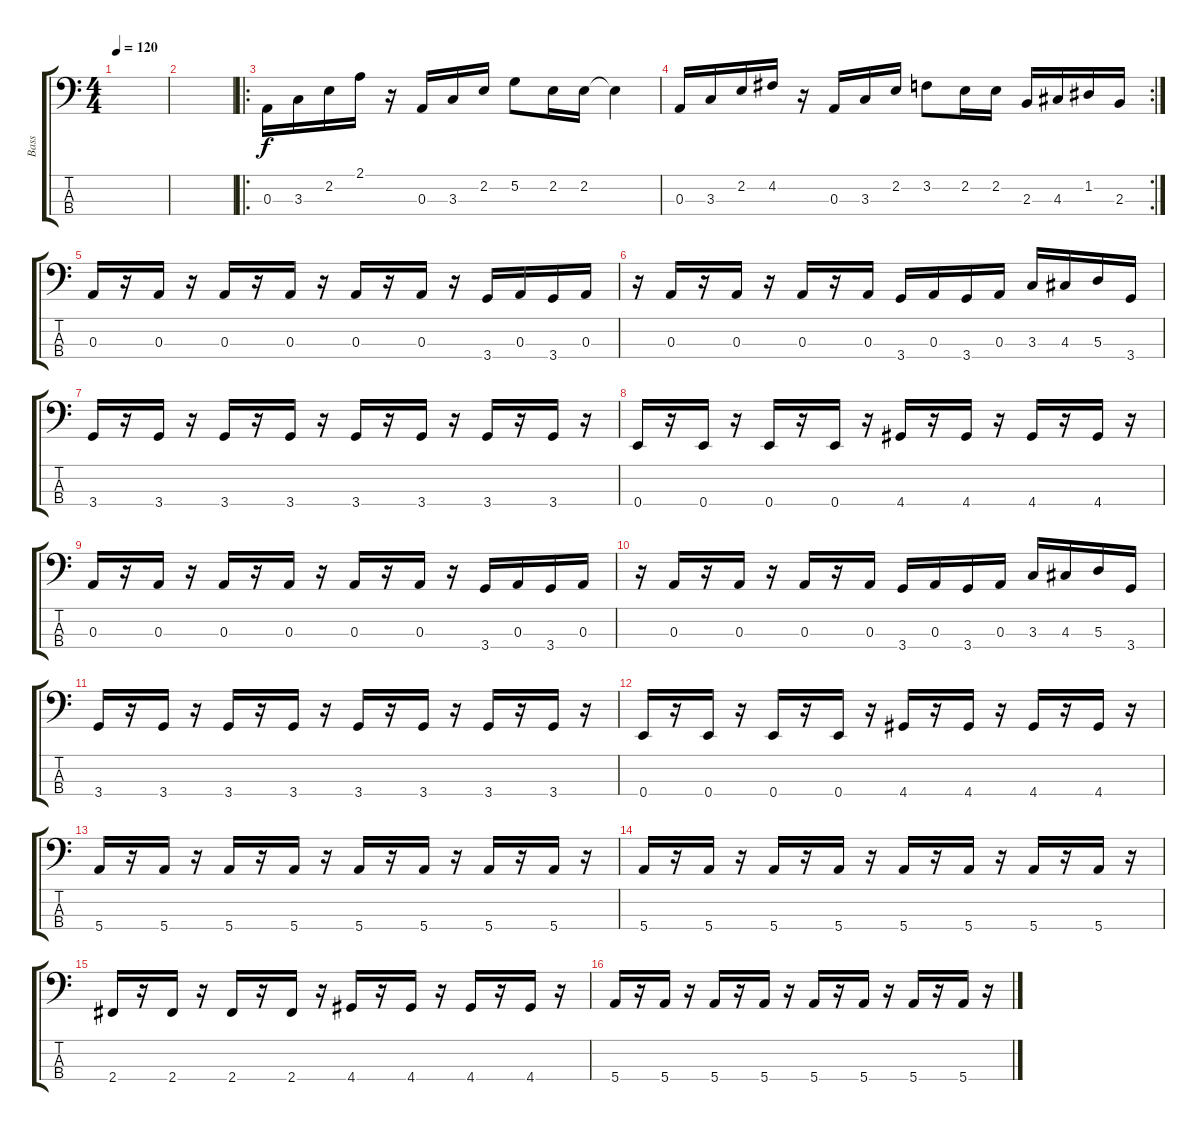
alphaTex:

\track ("Bass" "Bass") {instrument electricbasspick}
\staff {score tabs}
\tuning (G2 D2 A1 E1) {hide}
\ts (4 4)
\tempo 120
\clef f4
\ks c
|
|
\ro
0.3.16 3.3.16 2.2.16 2.1.16 r.16 0.3.16 3.3.16 2.2.16 5.2.8 2.2.16 2.2.16 2.2{t}.4 |
\rc 2
0.3.16 3.3.16 2.2.16 4.2.16 r.16 0.3.16 3.3.16 2.2.16 3.2.8 2.2.16 2.2.16 2.3.16 4.3.16 1.2.16 2.3.16 |
0.3.16 r.16 0.3.16 r.16 0.3.16 r.16 0.3.16 r.16 0.3.16 r.16 0.3.16 r.16 3.4.16 0.3.16 3.4.16 0.3.16 |
r.16 0.3.16 r.16 0.3.16 r.16 0.3.16 r.16 0.3.16 3.4.16 0.3.16 3.4.16 0.3.16 3.3.16 4.3.16 5.3.16 3.4.16 |
3.4.16 r.16 3.4.16 r.16 3.4.16 r.16 3.4.16 r.16 3.4.16 r.16 3.4.16 r.16 3.4.16 r.16 3.4.16 r.16 |
0.4.16 r.16 0.4.16 r.16 0.4.16 r.16 0.4.16 r.16 4.4.16 r.16 4.4.16 r.16 4.4.16 r.16 4.4.16 r.16 |
0.3.16 r.16 0.3.16 r.16 0.3.16 r.16 0.3.16 r.16 0.3.16 r.16 0.3.16 r.16 3.4.16 0.3.16 3.4.16 0.3.16 |
r.16 0.3.16 r.16 0.3.16 r.16 0.3.16 r.16 0.3.16 3.4.16 0.3.16 3.4.16 0.3.16 3.3.16 4.3.16 5.3.16 3.4.16 |
3.4.16 r.16 3.4.16 r.16 3.4.16 r.16 3.4.16 r.16 3.4.16 r.16 3.4.16 r.16 3.4.16 r.16 3.4.16 r.16 |
0.4.16 r.16 0.4.16 r.16 0.4.16 r.16 0.4.16 r.16 4.4.16 r.16 4.4.16 r.16 4.4.16 r.16 4.4.16 r.16 |
5.4.16 r.16 5.4.16 r.16 5.4.16 r.16 5.4.16 r.16 5.4.16 r.16 5.4.16 r.16 5.4.16 r.16 5.4.16 r.16 |
5.4.16 r.16 5.4.16 r.16 5.4.16 r.16 5.4.16 r.16 5.4.16 r.16 5.4.16 r.16 5.4.16 r.16 5.4.16 r.16 |
2.4.16 r.16 2.4.16 r.16 2.4.16 r.16 2.4.16 r.16 4.4.16 r.16 4.4.16 r.16 4.4.16 r.16 4.4.16 r.16 |
5.4.16 r.16 5.4.16 r.16 5.4.16 r.16 5.4.16 r.16 5.4.16 r.16 5.4.16 r.16 5.4.16 r.16 5.4.16 r.16
